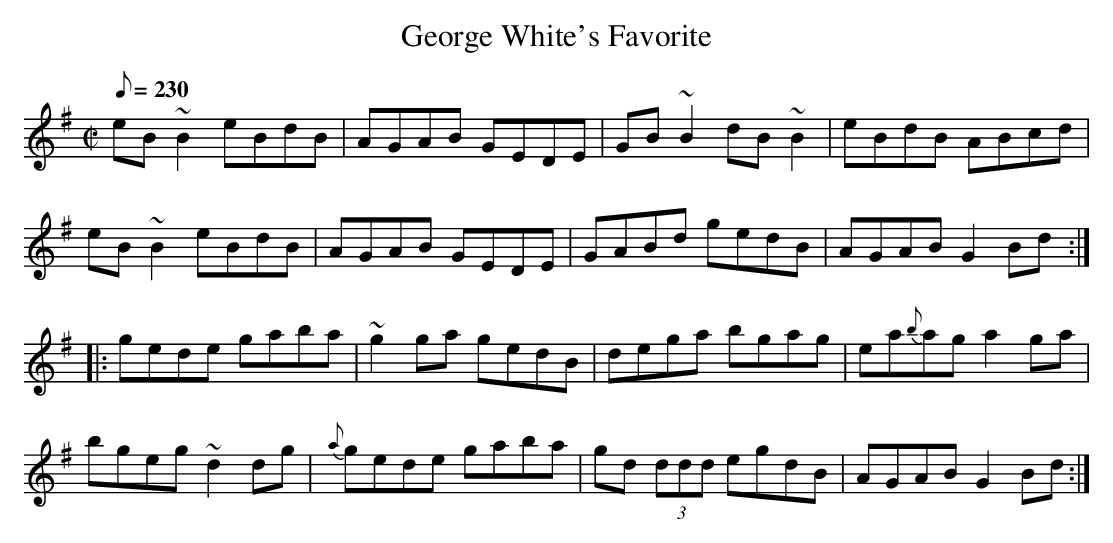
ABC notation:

X:1
T:George White's Favorite
M:C|
L:1/8
Q:230
K:G
eB ~B2 eBdB | AGAB GEDE | GB ~B2 dB ~B2 | eBdB ABcd |
eB ~B2 eBdB | AGAB GEDE | GABd gedB | AGAB G2 Bd :|
|:gede gaba | ~g2 ga gedB | dega bgag | ea{b}ag a2 ga |
bgeg ~d2 dg | {a}gede gaba | gd (3ddd  egdB | AGAB G2 Bd :|
